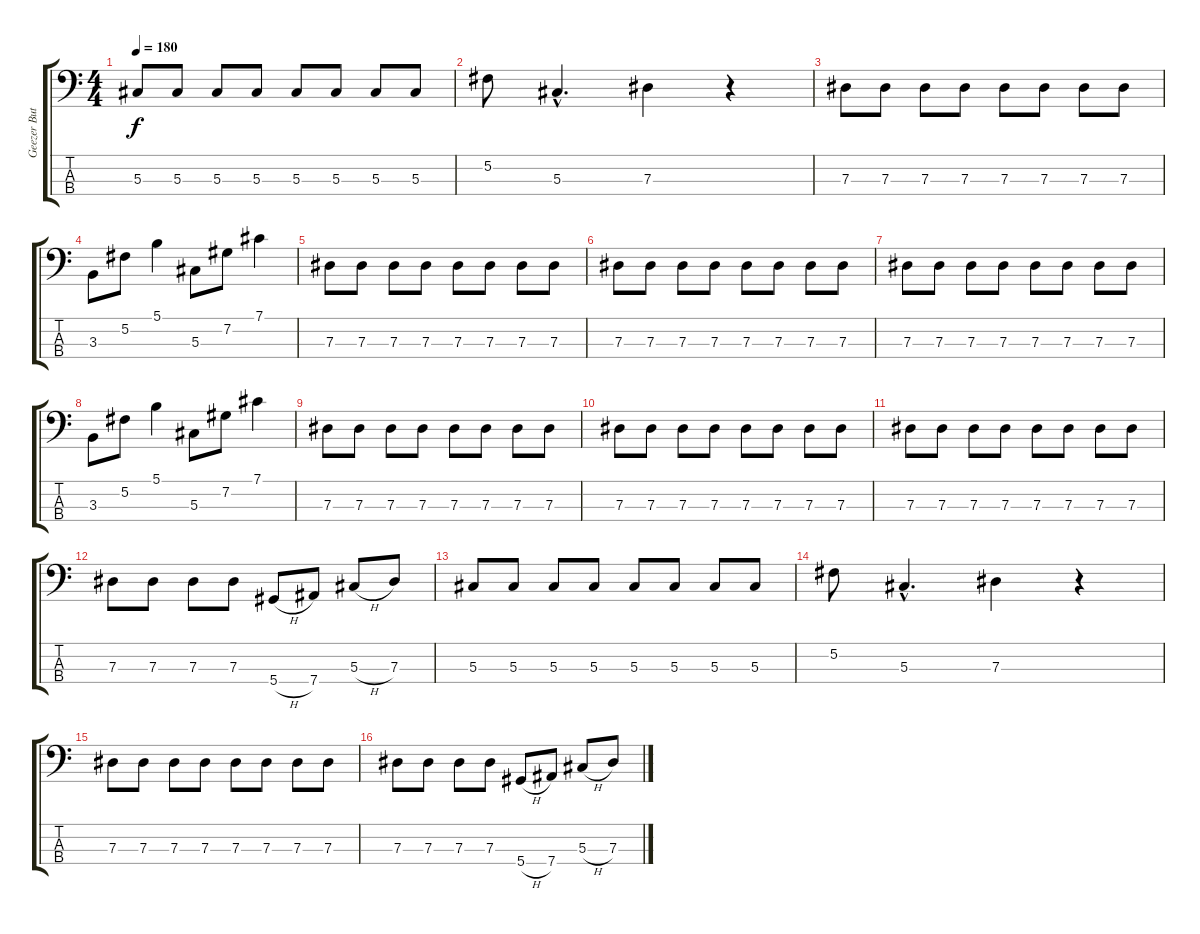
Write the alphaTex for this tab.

\track ("Geezer Butler" "Geezer But") {instrument fretlessbass}
\staff {score tabs}
\tuning (Gb2 Db2 Ab1 Eb1) {hide}
\ts (4 4)
\tempo 180
\clef f4
\ks c
5.3.8{dy f} 5.3.8 5.3.8 5.3.8 5.3.8 5.3.8 5.3.8 5.3.8 |
5.2.8 5.3{hac}.4{d} 7.3.4 r.4 |
7.3.8 7.3.8 7.3.8 7.3.8 7.3.8 7.3.8 7.3.8 7.3.8 |
3.3.8 5.2.8 5.1.4 5.3.8 7.2.8 7.1.4 |
7.3.8 7.3.8 7.3.8 7.3.8 7.3.8 7.3.8 7.3.8 7.3.8 |
7.3.8 7.3.8 7.3.8 7.3.8 7.3.8 7.3.8 7.3.8 7.3.8 |
7.3.8 7.3.8 7.3.8 7.3.8 7.3.8 7.3.8 7.3.8 7.3.8 |
3.3.8 5.2.8 5.1.4 5.3.8 7.2.8 7.1.4 |
7.3.8 7.3.8 7.3.8 7.3.8 7.3.8 7.3.8 7.3.8 7.3.8 |
7.3.8 7.3.8 7.3.8 7.3.8 7.3.8 7.3.8 7.3.8 7.3.8 |
7.3.8 7.3.8 7.3.8 7.3.8 7.3.8 7.3.8 7.3.8 7.3.8 |
7.3.8 7.3.8 7.3.8 7.3.8 5.4{h}.8 7.4.8 5.3{h}.8 7.3.8 |
5.3.8 5.3.8 5.3.8 5.3.8 5.3.8 5.3.8 5.3.8 5.3.8 |
5.2.8 5.3{hac}.4{d} 7.3.4 r.4 |
7.3.8 7.3.8 7.3.8 7.3.8 7.3.8 7.3.8 7.3.8 7.3.8 |
7.3.8 7.3.8 7.3.8 7.3.8 5.4{h}.8 7.4.8 5.3{h}.8 7.3.8
